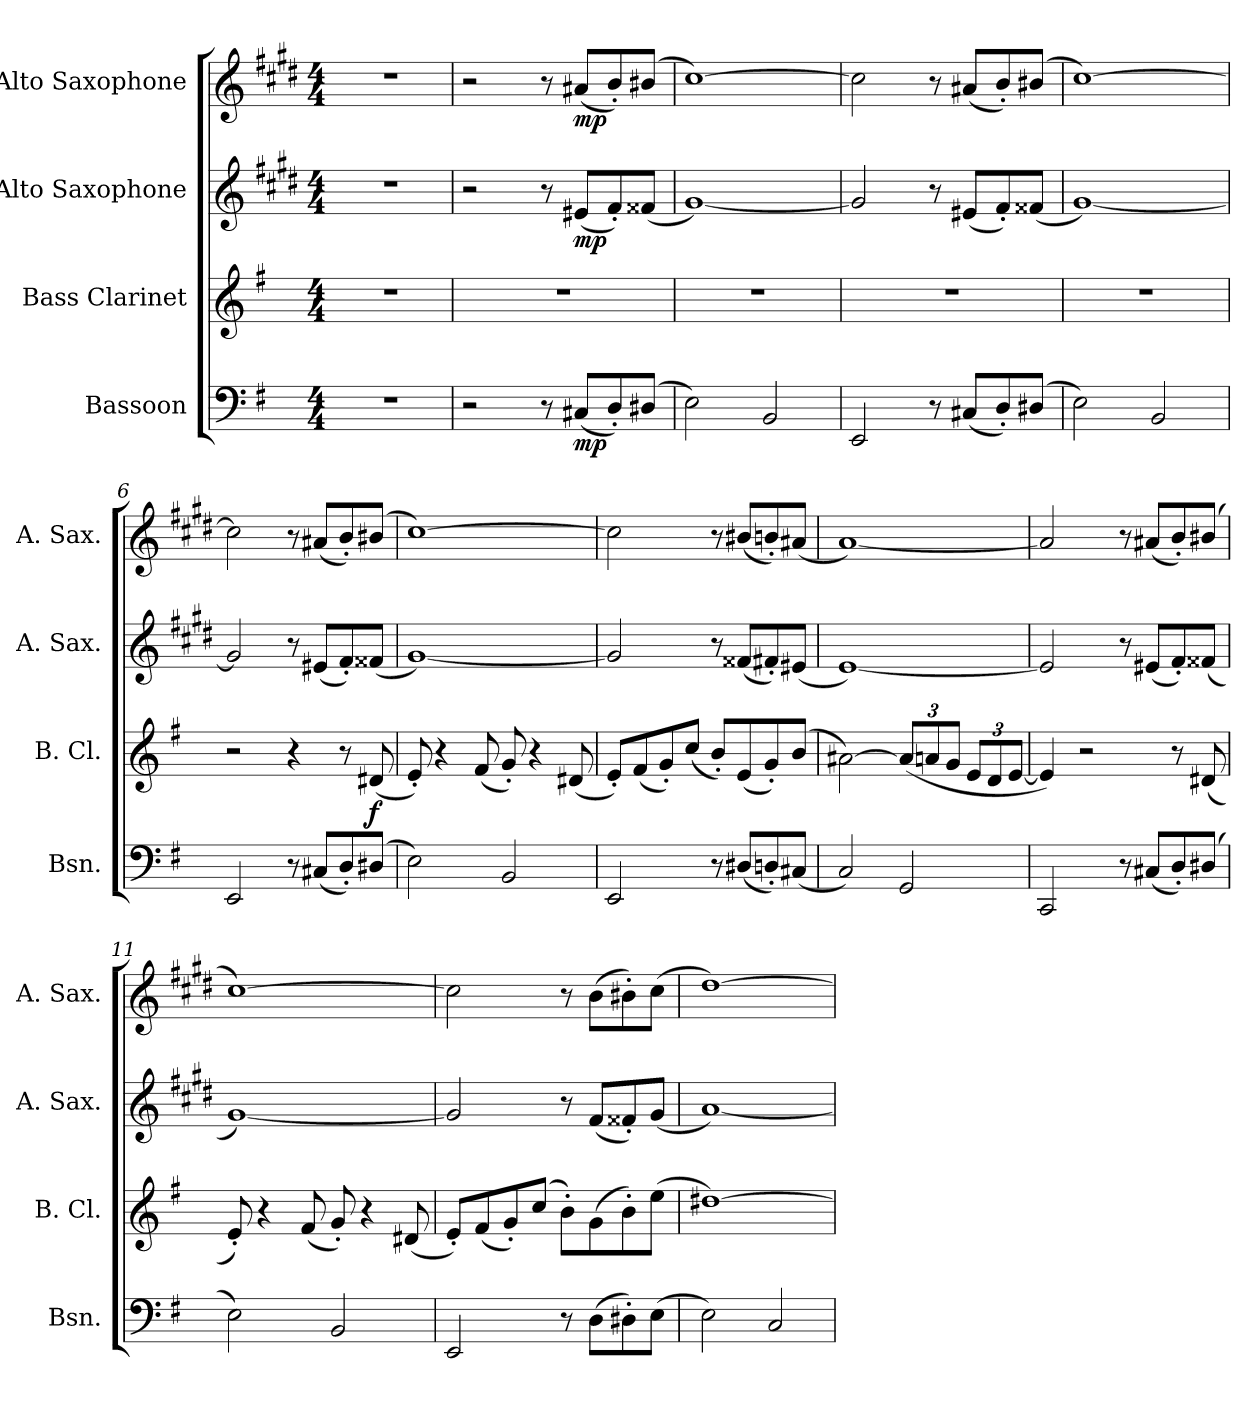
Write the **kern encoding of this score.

**kern	**dynam	**kern	**dynam	**kern	**dynam	**kern	**dynam
*part4	*part4	*part3	*part3	*part2	*part2	*part1	*part1
*staff4	*staff4	*staff3	*staff3	*staff2	*staff2	*staff1	*staff1
*I"Bassoon	*	*I"Bass Clarinet	*	*I"Alto Saxophone	*	*I"Alto Saxophone	*
*I'Bsn.	*	*I'B. Cl.	*	*I'A. Sax.	*	*I'A. Sax.	*
*clefF4	*	*clefG2	*	*clefG2	*	*clefG2	*
*	*	*ITrd8c14	*	*ITrd5c9	*	*ITrd5c9	*
*k[f#]	*	*k[f#]	*	*k[f#]	*	*k[f#]	*
*M4/4	*	*M4/4	*	*M4/4	*	*M4/4	*
*MM120	*	*MM120	*	*MM120	*	*MM120	*
=1	=1	=1	=1	=1	=1	=1	=1
1r	.	1r	.	1r	.	1r	.
=2	=2	=2	=2	=2	=2	=2	=2
2r	.	1r	.	2r	.	2r	.
8r	.	.	.	8r	.	8r	.
!	!LO:DY:b	!	!	!	!LO:DY:b	!	!LO:DY:b
(<8C#X/L	mp	.	.	(<8G#X/L	mp	(<8c#X/L	mp
8D'/)	.	.	.	8A'/)	.	8d'/)	.
(<8D#X/J	.	.	.	(<8A#X/J	.	(<8d#X/J	.
=3	=3	=3	=3	=3	=3	=3	=3
2E\)	.	1r	.	[1B)	.	[1e)	.
2BB/	.	.	.	.	.	.	.
=4	=4	=4	=4	=4	=4	=4	=4
2EE/	.	1r	.	2B/]	.	2e\]	.
8r	.	.	.	8r	.	8r	.
(<8C#X/L	.	.	.	(<8G#X/L	.	(<8c#X/L	.
8D'/)	.	.	.	8A'/)	.	8d'/)	.
(<8D#X/J	.	.	.	(<8A#X/J	.	(<8d#X/J	.
=5	=5	=5	=5	=5	=5	=5	=5
2E\)	.	1r	.	[1B)	.	[1e)	.
2BB/	.	.	.	.	.	.	.
=6	=6	=6	=6	=6	=6	=6	=6
2EE/	.	2r	.	2B/]	.	2e\]	.
8r	.	4r	.	8r	.	8r	.
(<8C#X/L	.	.	.	(<8G#X/L	.	(<8c#X/L	.
8D'/)	.	8r	.	8A'/)	.	8d'/)	.
!	!	!	!LO:DY:b	!	!	!	!
(<8D#X/J	.	(<8D#X/	f	(<8A#X/J	.	(<8d#X/J	.
!!LO:LB:g=z
=7	=7	=7	=7	=7	=7	=7	=7
2E\)	.	8E'/)	.	[1B)	.	[1e)	.
.	.	4r	.	.	.	.	.
.	.	(<8F#/	.	.	.	.	.
2BB/	.	8G'/)	.	.	.	.	.
.	.	4r	.	.	.	.	.
.	.	(<8D#X/	.	.	.	.	.
=8	=8	=8	=8	=8	=8	=8	=8
2EE/	.	8E'/L)	.	2B/]	.	2e\]	.
.	.	(<8F#/	.	.	.	.	.
.	.	8G'/)	.	.	.	.	.
.	.	(<8c/J	.	.	.	.	.
8r	.	8B'/L)	.	8r	.	8r	.
(<8D#X/L	.	(<8E/	.	(<8A#X/L	.	(<8d#X/L	.
8Dn'/)	.	8G'/)	.	8An'/)	.	8dn'/)	.
(<8C#X/J	.	(<8B/J	.	(<8G#X/J	.	(<8c#X/J	.
=9	=9	=9	=9	=9	=9	=9	=9
2C/)	.	[2A#X\)	.	[1G)	.	[1c)	.
*	*	*Xbrackettup	*	*	*	*	*
2GG/	.	(<12A#/L]	.	.	.	.	.
.	.	12An/	.	.	.	.	.
.	.	12G/J	.	.	.	.	.
.	.	12E/L	.	.	.	.	.
.	.	12D/	.	.	.	.	.
.	.	[12E/J	.	.	.	.	.
=10	=10	=10	=10	=10	=10	=10	=10
2CC/	.	4E/])	.	2G/]	.	2c/]	.
.	.	2r	.	.	.	.	.
8r	.	.	.	8r	.	8r	.
(<8C#X/L	.	.	.	(<8G#X/L	.	(<8c#X/L	.
8D'/)	.	8r	.	8A'/)	.	8d'/)	.
(<8D#X/J	.	(<8D#X/	.	(<8A#X/J	.	(<8d#X/J	.
!!LO:PB:g=z
=11	=11	=11	=11	=11	=11	=11	=11
2E\)	.	8E'/)	.	[1B)	.	[1e)	.
.	.	4r	.	.	.	.	.
.	.	(<8F#/	.	.	.	.	.
2BB/	.	8G'/)	.	.	.	.	.
.	.	4r	.	.	.	.	.
.	.	(<8D#X/	.	.	.	.	.
=12	=12	=12	=12	=12	=12	=12	=12
2EE/	.	8E'/L)	.	2B/]	.	2e\]	.
.	.	(<8F#/	.	.	.	.	.
.	.	8G'/)	.	.	.	.	.
.	.	(>8c/J	.	.	.	.	.
8r	.	8B'\L)	.	8r	.	8r	.
(>8D\L	.	(>8G\	.	(<8A/L	.	(>8d\L	.
8D#X'\)	.	8B'\)	.	8A#X'/)	.	8d#X'\)	.
(>8E\J	.	(>8e\J	.	(<8B/J	.	(>8e\J	.
=13	=13	=13	=13	=13	=13	=13	=13
2E\)	.	[1d#X)	.	[1c)	.	[1f#)	.
2C/	.	.	.	.	.	.	.
=	=	=	=	=	=	=	=
*-	*-	*-	*-	*-	*-	*-	*-
